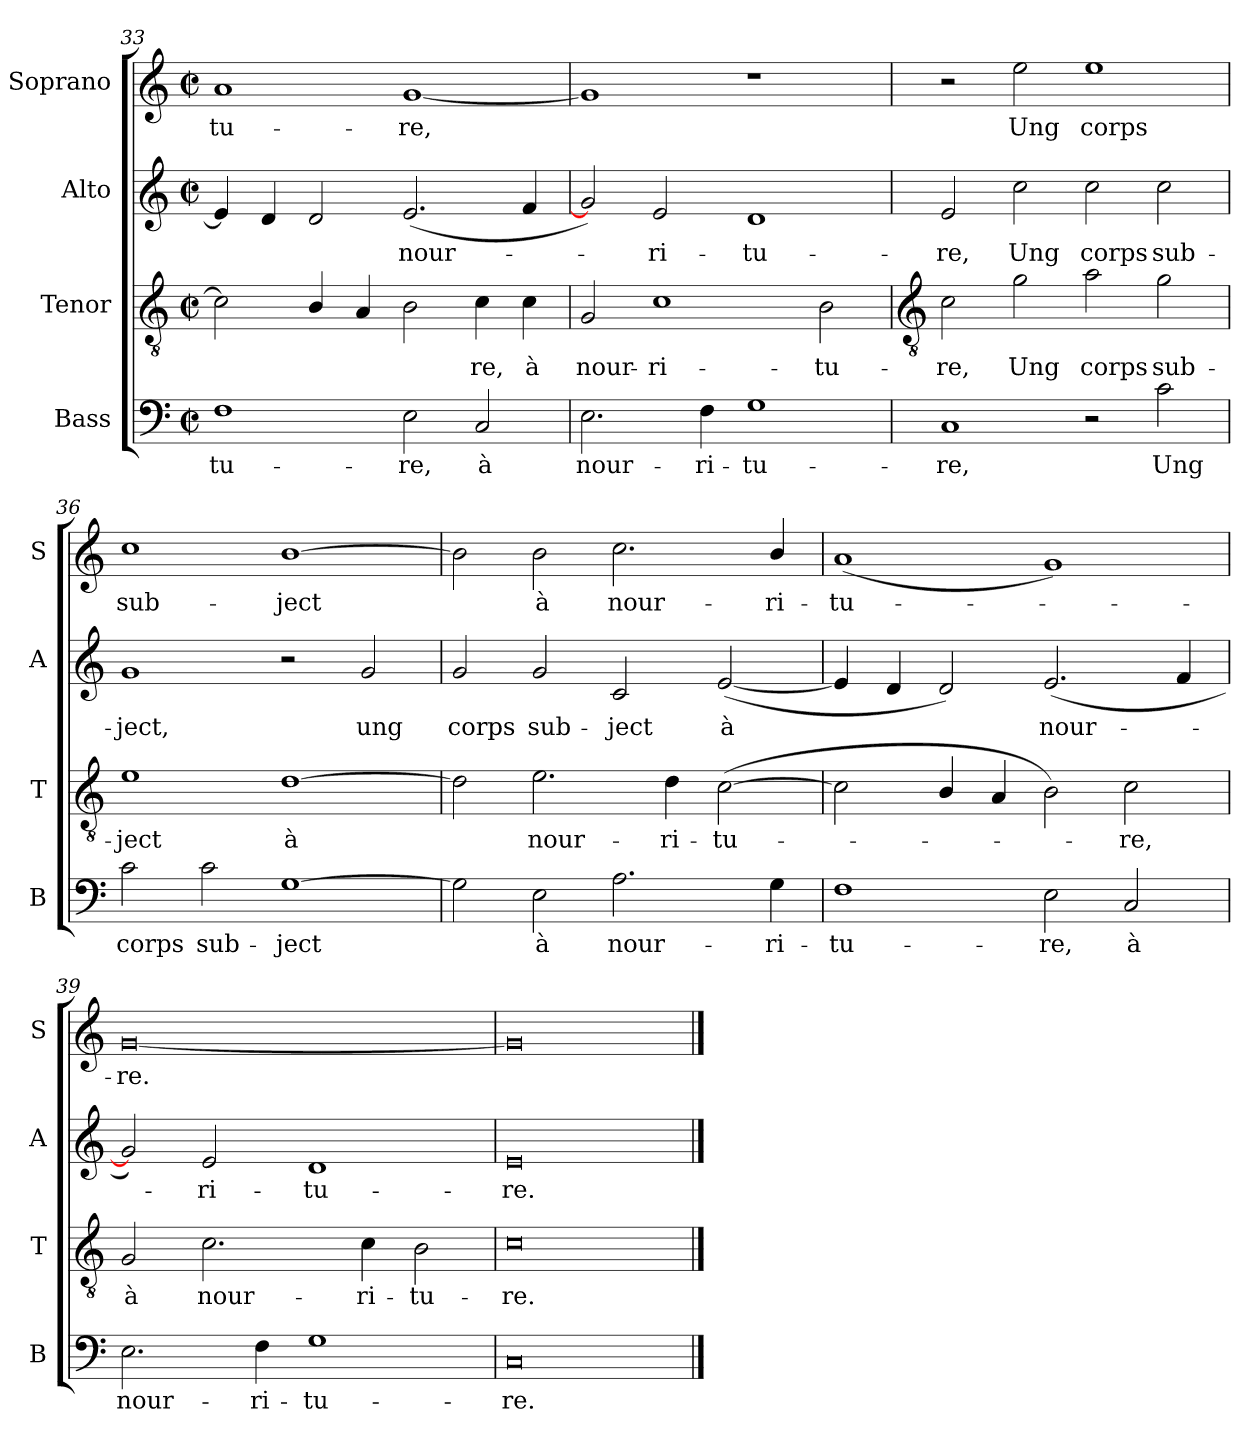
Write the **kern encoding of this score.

**kern	**text	**kern	**text	**kern	**text	**kern	**text
*part4	*part4	*part3	*part3	*part2	*part2	*part1	*part1
*staff4	*staff4	*staff3	*staff3	*staff2	*staff2	*staff1	*staff1
*I"Bass	*	*I"Tenor	*	*I"Alto	*	*I"Soprano	*
*I'B	*	*I'T	*	*I'A	*	*I'S	*
*clefF4	*	*clefGv2	*	*clefG2	*	*clefG2	*
*k[]	*	*k[]	*	*k[]	*	*k[]	*
*C:	*	*C:	*	*C:	*	*C:	*
*M4/2	*	*M4/2	*	*M4/2	*	*M4/2	*
*met(c|)	*	*met(c|)	*	*met(c|)	*	*met(c|)	*
=33	=33	=33	=33	=33	=33	=33	=33
!	!LO:LY:b	!	!	!	!	!	!LO:LY:b
1F	-tu-	2c]	.	4e]	.	1a	-tu-
.	.	.	.	4d	.	.	.
.	.	4B/	.	2d	.	.	.
.	.	4A	.	.	.	.	.
!	!LO:LY:b	!	!	!	!LO:LY:b	!	!LO:LY:b
2E	-re,	2B	.	(<2.e	nour-	[1g	-re,
!	!LO:LY:b	!	!LO:LY:b	!	!	!	!
2C	à	4c	re,	.	.	.	.
!	!	!	!LO:LY:b	!	!	!	!
.	.	4c	à	4f	.	.	.
=34	=34	=34	=34	=34	=34	=34	=34
!	!LO:LY:b	!	!LO:LY:b	!	!	!	!
2.E	nour-	2G	nour-	2g])	.	1g]	.
!	!	!	!LO:LY:b	!	!LO:LY:b	!	!
.	.	1c	-ri-	2e	ri-	.	.
!	!LO:LY:b	!	!	!	!	!	!
4F	-ri-	.	.	.	.	.	.
!	!LO:LY:b	!	!	!	!LO:LY:b	!	!
1G	-tu-	.	.	1d	-tu-	1r	.
!	!	!	!LO:LY:b	!	!	!	!
.	.	2B	-tu-	.	.	.	.
!!LO:LB:g=z
=35	=35	=35	=35	=35	=35	=35	=35
*	*	*clefGv2	*	*	*	*	*
!	!LO:LY:b	!	!LO:LY:b	!	!LO:LY:b	!	!
1C	-re,	2c	-re,	2e	-re,	2r	.
!	!	!	!LO:LY:b	!	!LO:LY:b	!	!LO:LY:b
.	.	2g	Ung	2cc	Ung	2ee	Ung
!	!	!	!LO:LY:b	!	!LO:LY:b	!	!LO:LY:b
2r	.	2a	corps	2cc	corps	1ee	corps
!	!LO:LY:b	!	!LO:LY:b	!	!LO:LY:b	!	!
2c	Ung	2g	sub-	2cc	sub-	.	.
=36	=36	=36	=36	=36	=36	=36	=36
!	!LO:LY:b	!	!LO:LY:b	!	!LO:LY:b	!	!LO:LY:b
2c	corps	1e	-ject	1g	-ject,	1cc	sub-
!	!LO:LY:b	!	!	!	!	!	!
2c	sub-	.	.	.	.	.	.
!	!LO:LY:b	!	!LO:LY:b	!	!	!	!LO:LY:b
[1G	-ject	[1d	à	2r	.	[1b	-ject
!	!	!	!	!	!LO:LY:b	!	!
.	.	.	.	2g	ung	.	.
=37	=37	=37	=37	=37	=37	=37	=37
!	!	!	!	!	!LO:LY:b	!	!
2G]	.	2d]	.	2g	corps	2b]	.
!	!LO:LY:b	!	!LO:LY:b	!	!LO:LY:b	!	!LO:LY:b
2E	à	2.e	nour-	2g	sub-	2b	à
!	!LO:LY:b	!	!	!	!LO:LY:b	!	!LO:LY:b
2.A	nour-	.	.	2c	-ject	2.cc	nour-
!	!	!	!LO:LY:b	!	!	!	!
.	.	4d	-ri-	.	.	.	.
!	!	!	!LO:LY:b	!	!LO:LY:b	!	!
.	.	(>[2c	-tu-	(<[2e	à	.	.
!	!LO:LY:b	!	!	!	!	!	!LO:LY:b
4G	-ri-	.	.	.	.	4b/	-ri-
=38	=38	=38	=38	=38	=38	=38	=38
!	!LO:LY:b	!	!	!	!	!	!LO:LY:b
1F	-tu-	2c]	.	4e]	.	(<1a	-tu-
.	.	.	.	4d	.	.	.
.	.	4B/	.	2d)	.	.	.
.	.	4A	.	.	.	.	.
!	!LO:LY:b	!	!	!	!LO:LY:b	!	!
2E	-re,	2B)	.	(<2.e	nour-	1g)	.
!	!LO:LY:b	!	!LO:LY:b	!	!	!	!
2C	à	2c	re,	.	.	.	.
.	.	.	.	4f	.	.	.
=39	=39	=39	=39	=39	=39	=39	=39
!	!LO:LY:b	!	!LO:LY:b	!	!	!	!LO:LY:b
2.E	nour-	2G	à	2g])	.	[0g	re.
!	!	!	!LO:LY:b	!	!LO:LY:b	!	!
.	.	2.c	nour-	2e	ri-	.	.
!	!LO:LY:b	!	!	!	!	!	!
4F	-ri-	.	.	.	.	.	.
!	!LO:LY:b	!	!	!	!LO:LY:b	!	!
1G	-tu-	.	.	1d	-tu-	.	.
!	!	!	!LO:LY:b	!	!	!	!
.	.	4c	-ri-	.	.	.	.
!	!	!	!LO:LY:b	!	!	!	!
.	.	2B	-tu-	.	.	.	.
=40	=40	=40	=40	=40	=40	=40	=40
!	!LO:LY:b	!	!LO:LY:b	!	!LO:LY:b	!	!
0C	-re.	0c	-re.	0e	-re.	0g]	.
==	==	==	==	==	==	==	==
*-	*-	*-	*-	*-	*-	*-	*-
